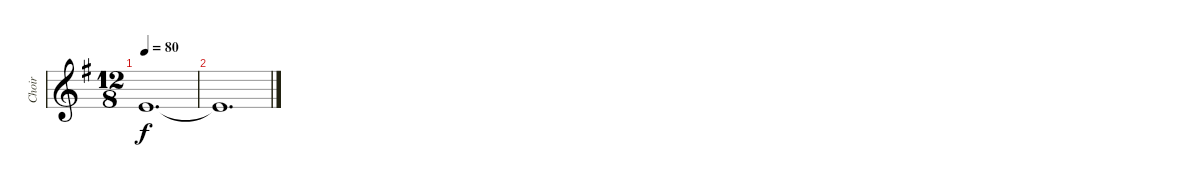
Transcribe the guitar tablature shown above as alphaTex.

\track ("Choir" "Choir") {instrument choiraahs}
\staff {score}
\tuning (E4 B3 G3 D3 A2 E2) {hide}
\ts (12 8)
\tempo 80
\clef g2
\ks g
0.1.1{d dy f} |
0.1{t}.1{d}
